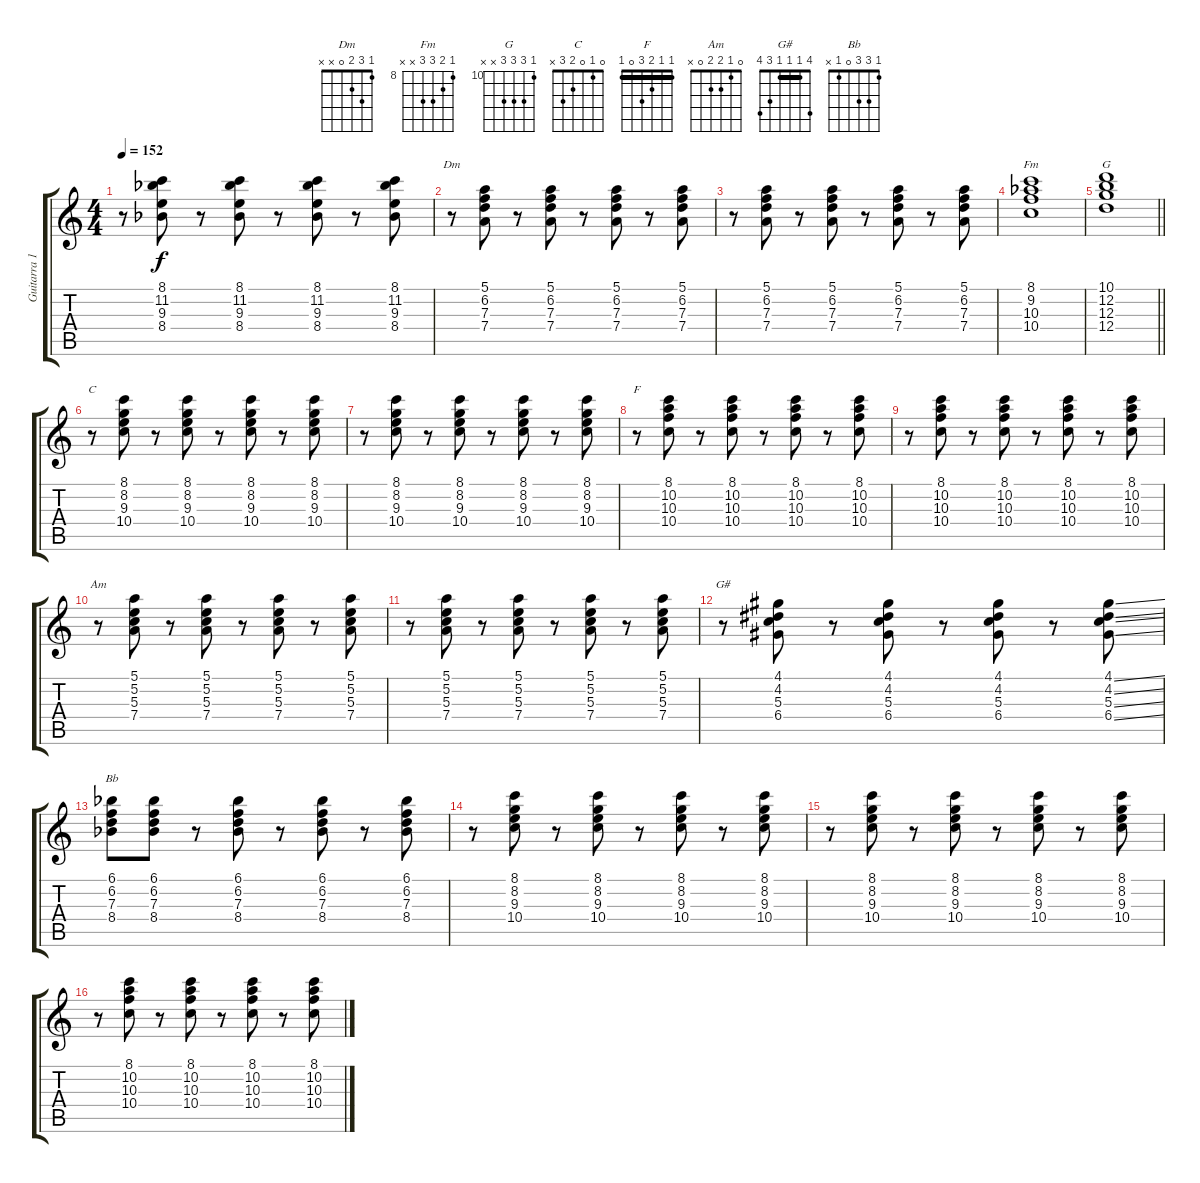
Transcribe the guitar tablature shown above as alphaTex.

\track ("Guitarra 1" "Guitarra 1") {instrument electricguitarclean}
\staff {score tabs}
\tuning (E4 B3 G3 D3 A2 E2) {hide}
\chord ("Dm" 1 3 2 0 x x)
\chord ("Fm" 8 9 10 10 x x) {firstfret 8}
\chord ("G" 10 12 12 12 x x) {firstfret 10}
\chord ("C" 0 1 0 2 3 x)
\chord ("F" 1 1 2 3 0 1) {barre 1}
\chord ("Am" 0 1 2 2 0 x)
\chord ("G#" 4 1 1 1 3 4) {barre 1}
\chord ("Bb" 1 3 3 0 1 x)
\ts (4 4)
\tempo 152
\clef g2
\ks c
r.8{dy f} (8.1 11.2{acc b} 9.3 8.4{acc b}).8 r.8 (8.1 11.2{acc b} 9.3 8.4{acc b}).8 r.8 (8.1 11.2{acc b} 9.3 8.4{acc b}).8 r.8 (8.1 11.2{acc b} 9.3 8.4{acc b}).8 |
r.8{ch "Dm"} (5.1 6.2 7.3 7.4).8 r.8 (5.1 6.2 7.3 7.4).8 r.8 (5.1 6.2 7.3 7.4).8 r.8 (5.1 6.2 7.3 7.4).8 |
r.8 (5.1 6.2 7.3 7.4).8 r.8 (5.1 6.2 7.3 7.4).8 r.8 (5.1 6.2 7.3 7.4).8 r.8 (5.1 6.2 7.3 7.4).8 |
(8.1 9.2{acc b} 10.3 10.4).1{ch "Fm"} |
\barLineRight lightlight
(10.1 12.2 12.3 12.4).1{ch "G"} |
r.8{ch "C"} (8.1 8.2 9.3 10.4).8 r.8 (8.1 8.2 9.3 10.4).8 r.8 (8.1 8.2 9.3 10.4).8 r.8 (8.1 8.2 9.3 10.4).8 |
r.8 (8.1 8.2 9.3 10.4).8 r.8 (8.1 8.2 9.3 10.4).8 r.8 (8.1 8.2 9.3 10.4).8 r.8 (8.1 8.2 9.3 10.4).8 |
r.8{ch "F"} (8.1 10.2 10.3 10.4).8 r.8 (8.1 10.2 10.3 10.4).8 r.8 (8.1 10.2 10.3 10.4).8 r.8 (8.1 10.2 10.3 10.4).8 |
r.8 (8.1 10.2 10.3 10.4).8 r.8 (8.1 10.2 10.3 10.4).8 r.8 (8.1 10.2 10.3 10.4).8 r.8 (8.1 10.2 10.3 10.4).8 |
r.8{ch "Am"} (5.1 5.2 5.3 7.4).8 r.8 (5.1 5.2 5.3 7.4).8 r.8 (5.1 5.2 5.3 7.4).8 r.8 (5.1 5.2 5.3 7.4).8 |
r.8 (5.1 5.2 5.3 7.4).8 r.8 (5.1 5.2 5.3 7.4).8 r.8 (5.1 5.2 5.3 7.4).8 r.8 (5.1 5.2 5.3 7.4).8 |
r.8{ch "G#"} (4.1 4.2 5.3 6.4).8 r.8 (4.1 4.2 5.3 6.4).8 r.8 (4.1 4.2 5.3 6.4).8 r.8 (4.1{ss} 4.2{ss} 5.3{ss} 6.4{ss}).8 |
(6.1{acc b} 6.2 7.3 8.4{acc b}).8{ch "Bb"} (6.1{acc b} 6.2 7.3 8.4{acc b}).8 r.8 (6.1{acc b} 6.2 7.3 8.4{acc b}).8 r.8 (6.1{acc b} 6.2 7.3 8.4{acc b}).8 r.8 (6.1{acc b} 6.2 7.3 8.4{acc b}).8 |
r.8 (8.1 8.2 9.3 10.4).8 r.8 (8.1 8.2 9.3 10.4).8 r.8 (8.1 8.2 9.3 10.4).8 r.8 (8.1 8.2 9.3 10.4).8 |
r.8 (8.1 8.2 9.3 10.4).8 r.8 (8.1 8.2 9.3 10.4).8 r.8 (8.1 8.2 9.3 10.4).8 r.8 (8.1 8.2 9.3 10.4).8 |
r.8 (8.1 10.2 10.3 10.4).8 r.8 (8.1 10.2 10.3 10.4).8 r.8 (8.1 10.2 10.3 10.4).8 r.8 (8.1 10.2 10.3 10.4).8
